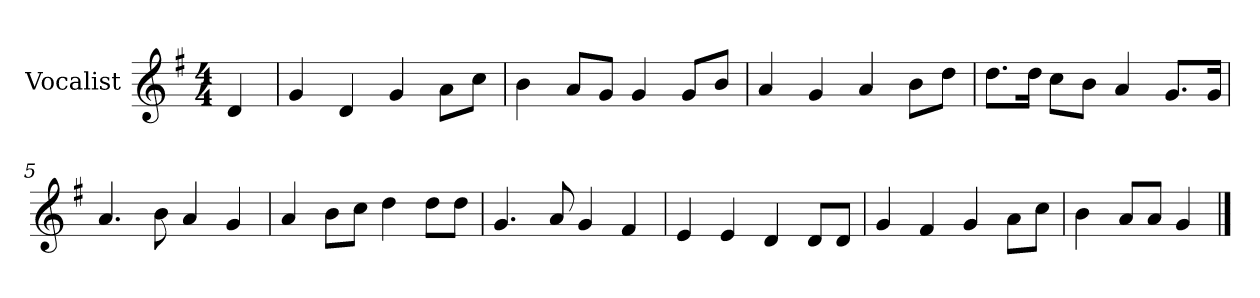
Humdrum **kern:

**kern
*part1
*staff1
*I"Vocalist
*k[f#]
*G:
*M4/4
=
4d
=1
4g
4d
4g
8aL
8ccJ
=2
4b
8aL
8gJ
4g
8gL
8bJ
=3
4a
4g
4a
8bL
8ddJ
=4
8.ddL
16ddJk
8ccL
8bJ
4a
8.gL
16gJk
=5
4.a
8b
4a
4g
=6
4a
8bL
8ccJ
4dd
8ddL
8ddJ
=7
4.g
8a
4g
4f#
=8
4e
4e
4d
8dL
8dJ
=9
4g
4f#
4g
8aL
8ccJ
=10
4b
8aL
8aJ
4g
==
*-
